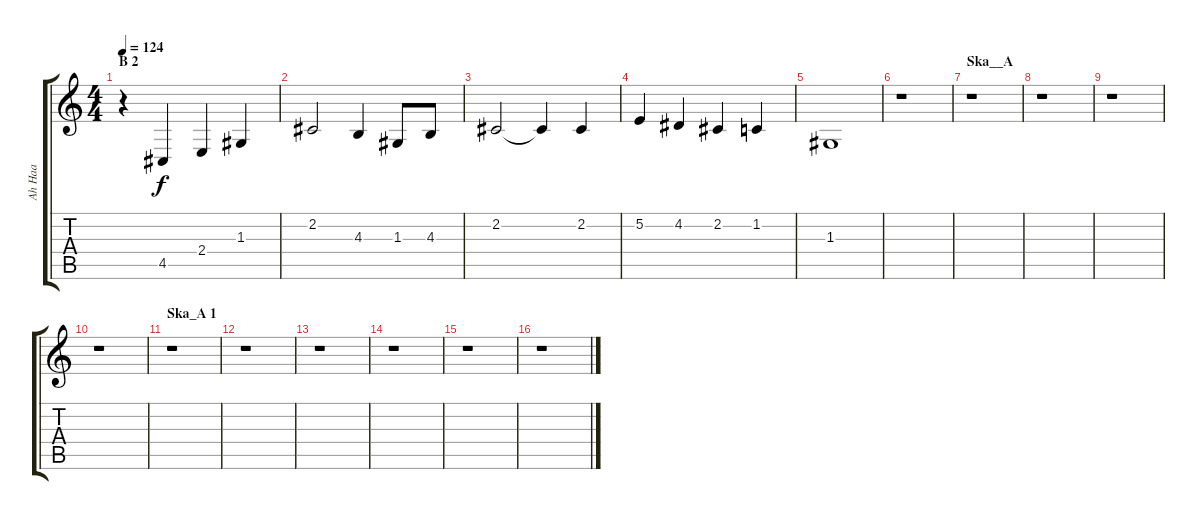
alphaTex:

\track ("Ah Haa" "Ah Haa") {instrument lead6voice}
\staff {score tabs}
\tuning (E4 B3 G3 D3 A2 E2) {hide}
\ts (4 4)
\section ("" "B 2")
\tempo 124
\clef g2
\ks c
r.4{dy f} 4.5.4 2.4.4 1.3.4 |
2.2.2 4.3.4 1.3.8 4.3.8 |
2.2.2 2.2{t}.4 2.2.4 |
5.2.4 4.2.4 2.2.4 1.2.4 |
1.3.1 |
r.1 |
\section ("" "Ska__A")
r.1 |
r.1 |
r.1 |
r.1 |
\section ("" "Ska_A 1")
r.1 |
r.1 |
r.1 |
r.1 |
r.1 |
r.1
